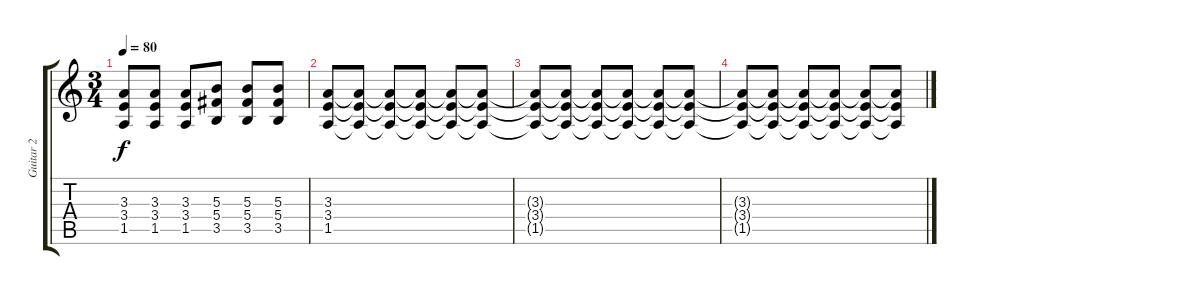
\track ("Guitar 2" "Guitar 2") {instrument distortionguitar}
\staff {score tabs}
\tuning (Eb4 Bb3 Gb3 Db3 Ab2 Eb2) {hide}
\ts (3 4)
\tempo 80
\clef g2
\ks c
(3.3 3.4 1.5).8{dy f} (3.3 3.4 1.5).8 (3.3 3.4 1.5).8 (5.3 5.4 3.5).8 (5.3 5.4 3.5).8 (5.3 5.4 3.5).8 |
(3.3 3.4 1.5).8 (3.3{t} 3.4{t} 1.5{t}).8 (3.3{t} 3.4{t} 1.5{t}).8 (3.3{t} 3.4{t} 1.5{t}).8 (3.3{t} 3.4{t} 1.5{t}).8 (3.3{t} 3.4{t} 1.5{t}).8 |
(3.3{t} 3.4{t} 1.5{t}).8 (3.3{t} 3.4{t} 1.5{t}).8 (3.3{t} 3.4{t} 1.5{t}).8 (3.3{t} 3.4{t} 1.5{t}).8 (3.3{t} 3.4{t} 1.5{t}).8 (3.3{t} 3.4{t} 1.5{t}).8 |
(3.3{t} 3.4{t} 1.5{t}).8 (3.3{t} 3.4{t} 1.5{t}).8 (3.3{t} 3.4{t} 1.5{t}).8 (3.3{t} 3.4{t} 1.5{t}).8 (3.3{t} 3.4{t} 1.5{t}).8 (3.3{t} 3.4{t} 1.5{t}).8
